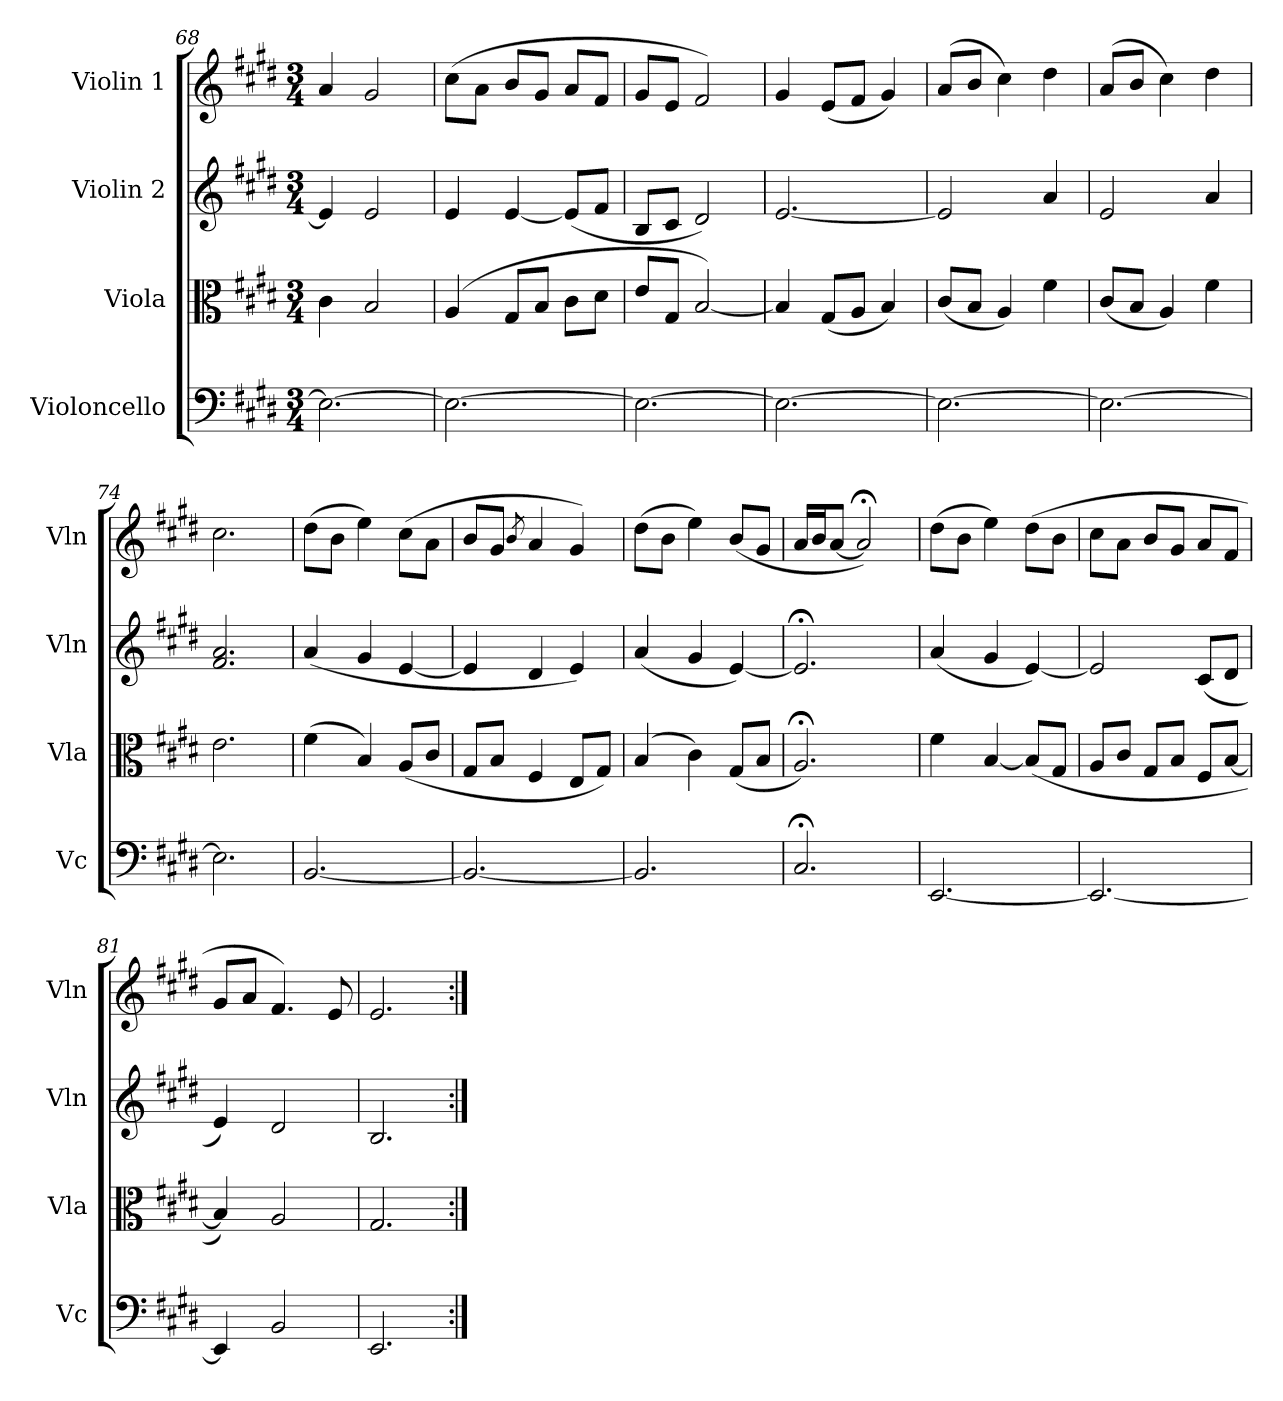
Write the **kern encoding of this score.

**kern	**kern	**kern	**kern
*part4	*part3	*part2	*part1
*staff4	*staff3	*staff2	*staff1
*I"Violoncello	*I"Viola	*I"Violin 2	*I"Violin 1
*I'Vc	*I'Vla	*I'Vln	*I'Vln
*clefF4	*clefC3	*clefG2	*clefG2
*k[f#c#g#d#]	*k[f#c#g#d#]	*k[f#c#g#d#]	*k[f#c#g#d#]
*M3/4	*M3/4	*M3/4	*M3/4
=68	=68	=68	=68
2.E\_	4c#\	4e/]	4a/
.	2B/	2e/	2g#/
=69	=69	=69	=69
2.E\_	(4A/	4e/	(8cc#\L
.	.	.	8a\J
.	8G#/L	[4e/	8b/L
.	8B/J	.	8g#/J
.	8c#\L	(8e/L]	8a/L
.	8d#\J	8f#/J	8f#/J
=70	=70	=70	=70
2.E\_	8e/L	8B/L	8g#/L
.	8G#/J	8c#/J	8e/J
.	[2B/)	2d#/)	2f#/)
=71	=71	=71	=71
2.E\_	4B/]	[2.e/	4g#/
.	(8G#/L	.	(8e/L
.	8A/J	.	8f#/J
.	4B/)	.	4g#/)
=72	=72	=72	=72
2.E\_	(8c#/L	2e/]	(8a/L
.	8B/J	.	8b/J
.	4A/)	.	4cc#\)
.	4f#\	4a/	4dd#\
=73	=73	=73	=73
2.E\_	(8c#/L	2e/	(8a/L
.	8B/J	.	8b/J
.	4A/)	.	4cc#\)
.	4f#\	4a/	4dd#\
=74	=74	=74	=74
2.E\]	2.e\	2.f#/ 2.a/	2.cc#\
!!LO:LB:g=z
=75	=75	=75	=75
[2.BB/	(4f#\	(4a/	(8dd#\L
.	.	.	8b\J
.	4B/)	4g#/	4ee\)
.	(8A/L	[4e/	(8cc#\L
.	8c#/J	.	8a\J
=76	=76	=76	=76
2.BB/_	8G#/L	4e/]	8b/L
.	8B/J	.	8g#/J
.	.	.	8qb/
.	4F#/	4d#/	4a/
.	8E/L	4e/)	4g#/)
.	8G#/J)	.	.
=77	=77	=77	=77
2.BB/]	(4B/	(4a/	(8dd#\L
.	.	.	8b\J
.	4c#\)	4g#/	4ee\)
.	(8G#/L	[4e/)	(8b/L
.	8B/J	.	8g#/J
=78	=78	=78	=78
2.C#;</	2.A;</)	2.e;</]	16a/LL
.	.	.	16b/J
.	.	.	[8a/J
.	.	.	2a;</])
=79	=79	=79	=79
[2.EE/	4f#\	(4a/	(8dd#\L
.	.	.	8b\J
.	[4B/	4g#/	4ee\)
.	(8B/L]	[4e/)	(8dd#\L
.	8G#/J	.	8b\J
=80	=80	=80	=80
2.EE/_	8A/L	2e/]	8cc#\L
.	8c#/J	.	8a\J
.	8G#/L	.	8b/L
.	8B/J	.	8g#/J
.	8F#/L	(8c#/L	8a/L
.	[8B/J	8d#/J	8f#/J
=81	=81	=81	=81
4EE/]	4B/])	4e/)	8g#/L
.	.	.	8a/J
2BB/	2A/	2d#/	4.f#/)
.	.	.	8e/
=82	=82	=82	=82
2.EE/	2.G#/	2.B/	2.e/
=:|!	=:|!	=:|!	=:|!
*-	*-	*-	*-
